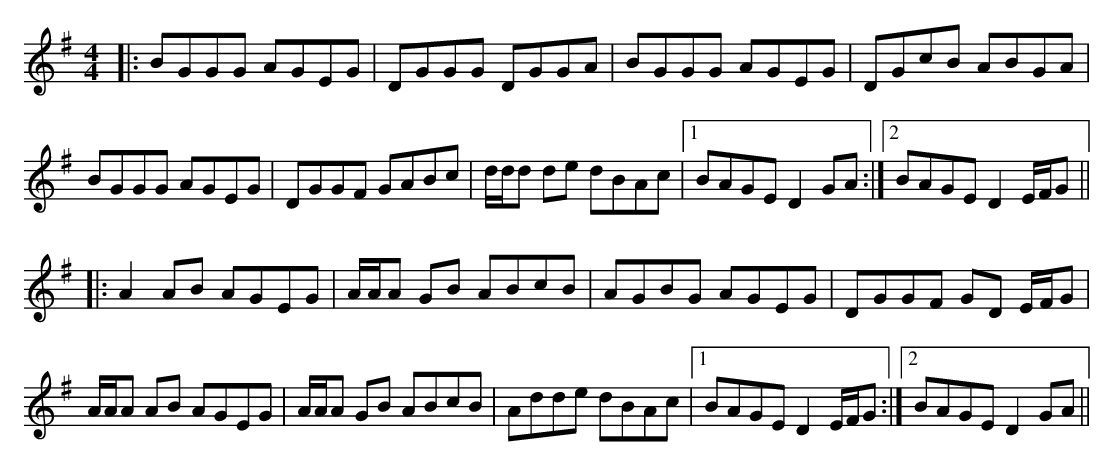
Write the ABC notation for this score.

X:1
M:4/4
K:G
|:BGGG AGEG|DGGG DGGA|BGGG AGEG|DGcB ABGA|
BGGG AGEG|DGGF GABc|d/d/d de dBAc|1 BAGE D2 GA:|2 BAGE D2 E/F/G||
|:A2 AB AGEG|A/A/A GB ABcB|AGBG AGEG|DGGF GD E/F/G|
A/A/A AB AGEG|A/A/A GB ABcB|Adde dBAc|1 BAGE D2 E/F/G:|2 BAGE D2 GA||
